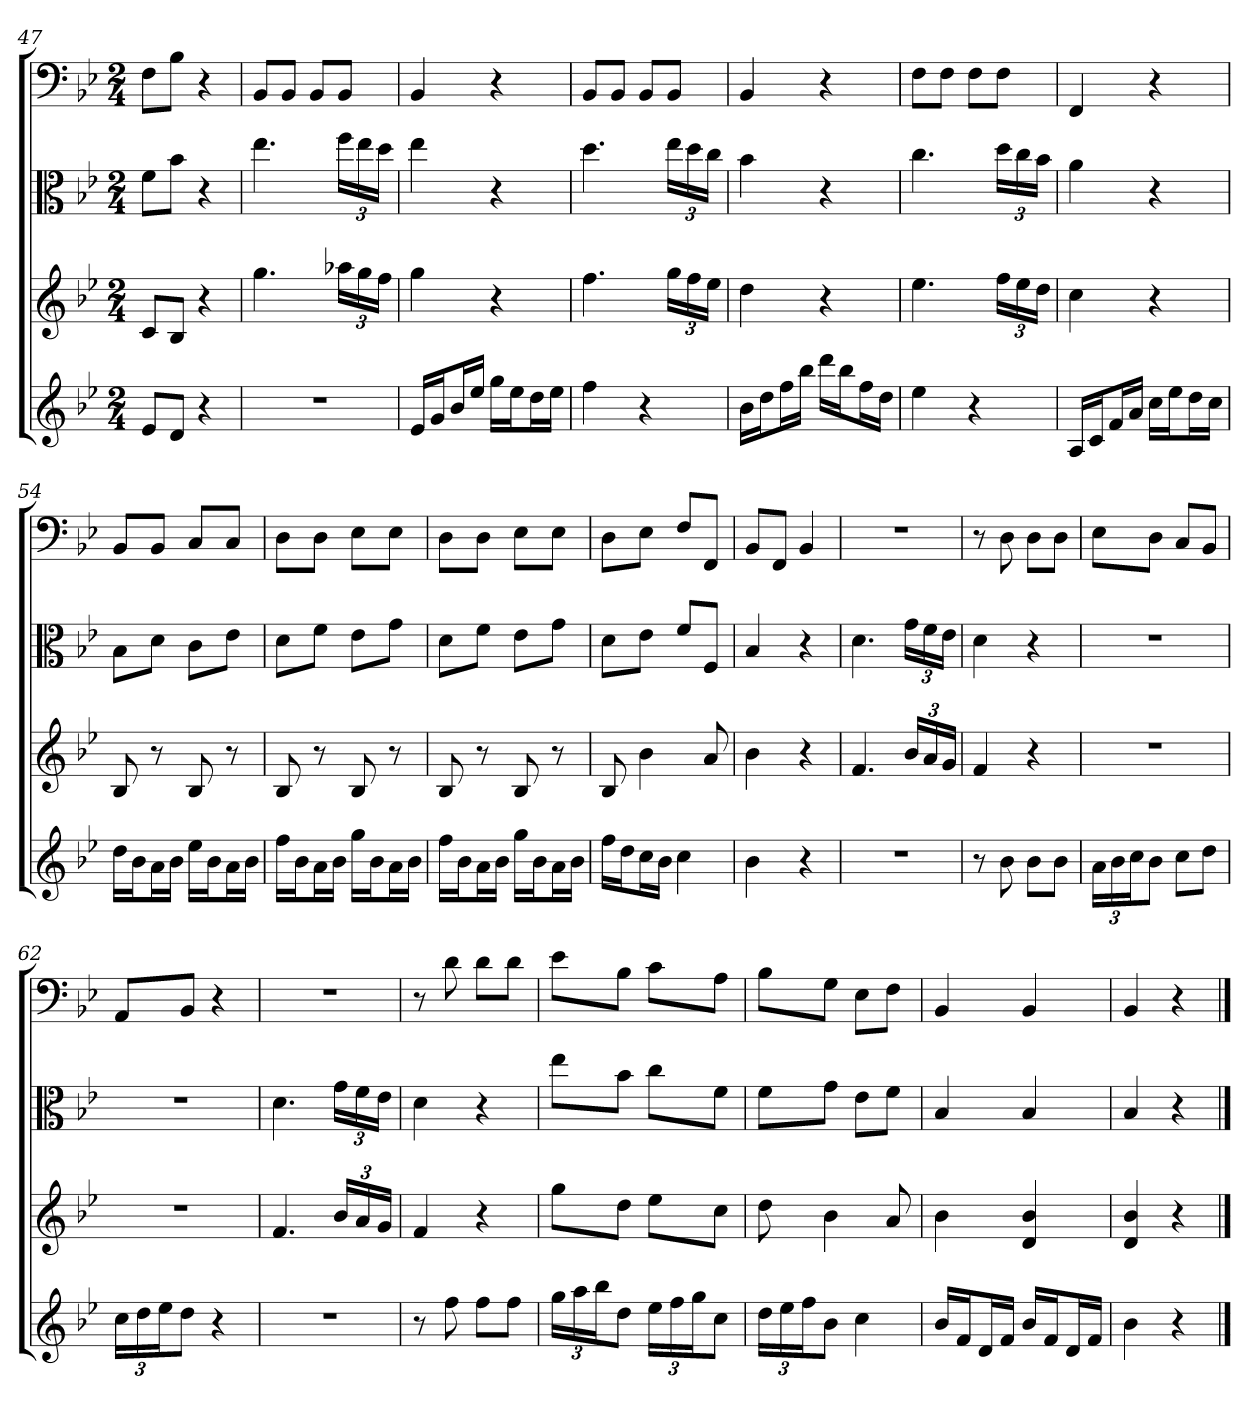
**kern	**kern	**kern	**kern
*part4	*part3	*part2	*part1
*staff4	*staff3	*staff2	*staff1
*	*	*clefC3	*clefF4
*k[b-e-]	*k[b-e-]	*k[b-e-]	*k[b-e-]
*B-:	*B-:	*B-:	*B-:
*M2/4	*M2/4	*M2/4	*M2/4
=47	=47	=47	=47
8e-L	8cL	8f\L	8F\L
8dJ	8B-J	8b-\J	8B-\J
4r	4r	4r	4r
=48	=48	=48	=48
2r	4.gg	4.ee-	8BB-/L
.	.	.	8BB-/J
.	.	.	8BB-/L
.	24aa-XLL	24ff\LL	8BB-/J
.	24gg	24ee-\	.
.	24ffJJ	24dd\JJ	.
=49	=49	=49	=49
16e-LL	4gg	4ee-	4BB-
16gJ	.	.	.
16b-L	.	.	.
16ee-JJ	.	.	.
16ggLL	4r	4r	4r
16ee-J	.	.	.
16ddL	.	.	.
16ee-JJ	.	.	.
=50	=50	=50	=50
4ff	4.ff	4.dd	8BB-/L
.	.	.	8BB-/J
4r	.	.	8BB-/L
.	24ggLL	24ee-\LL	8BB-/J
.	24ff	24dd\	.
.	24ee-JJ	24cc\JJ	.
=51	=51	=51	=51
16b-LL	4dd	4b-	4BB-
16ddJ	.	.	.
16ffL	.	.	.
16bb-JJ	.	.	.
16dddLL	4r	4r	4r
16bb-J	.	.	.
16ffL	.	.	.
16ddJJ	.	.	.
=52	=52	=52	=52
4ee-	4.ee-	4.cc	8F\L
.	.	.	8F\J
4r	.	.	8F\L
.	24ffLL	24dd\LL	8F\J
.	24ee-	24cc\	.
.	24ddJJ	24b-\JJ	.
=53	=53	=53	=53
16ALL	4cc	4a	4FF
16cJ	.	.	.
16fL	.	.	.
16aJJ	.	.	.
16ccLL	4r	4r	4r
16ee-J	.	.	.
16ddL	.	.	.
16ccJJ	.	.	.
=54	=54	=54	=54
16ddLL	8B-	8B-\L	8BB-/L
16b-J	.	.	.
16aL	8r	8d\J	8BB-/J
16b-JJ	.	.	.
16ee-LL	8B-	8c\L	8C/L
16b-J	.	.	.
16aL	8r	8e-\J	8C/J
16b-JJ	.	.	.
=55	=55	=55	=55
16ffLL	8B-	8d\L	8D\L
16b-J	.	.	.
16aL	8r	8f\J	8D\J
16b-JJ	.	.	.
16ggLL	8B-	8e-\L	8E-\L
16b-J	.	.	.
16aL	8r	8g\J	8E-\J
16b-JJ	.	.	.
=56	=56	=56	=56
16ffLL	8B-	8d\L	8D\L
16b-J	.	.	.
16aL	8r	8f\J	8D\J
16b-JJ	.	.	.
16ggLL	8B-	8e-\L	8E-\L
16b-J	.	.	.
16aL	8r	8g\J	8E-\J
16b-JJ	.	.	.
=57	=57	=57	=57
16ffLL	8B-	8d\L	8D\L
16ddJ	.	.	.
16ccL	4b-	8e-\J	8E-\J
16b-JJ	.	.	.
4cc	.	8f/L	8F/L
.	8a	8F/J	8FF/J
=58	=58	=58	=58
4b-	4b-	4B-	8BB-/L
.	.	.	8FF/J
4r	4r	4r	4BB-
=59	=59	=59	=59
2r	4.f	4.d	2r
.	24b-LL	24g\LL	.
.	24a	24f\	.
.	24gJJ	24e-\JJ	.
=60	=60	=60	=60
8r	4f	4d	8r
8b-	.	.	8D
8b-L	4r	4r	8D\L
8b-J	.	.	8D\J
=61	=61	=61	=61
24aLL	2r	2r	8E-\L
24b-	.	.	.
24ccJ	.	.	.
8b-J	.	.	8D\J
8ccL	.	.	8C/L
8ddJ	.	.	8BB-/J
=62	=62	=62	=62
24ccLL	2r	2r	8AA/L
24dd	.	.	.
24ee-J	.	.	.
8ddJ	.	.	8BB-/J
4r	.	.	4r
=63	=63	=63	=63
2r	4.f	4.d	2r
.	24b-LL	24g\LL	.
.	24a	24f\	.
.	24gJJ	24e-\JJ	.
=64	=64	=64	=64
8r	4f	4d	8r
8ff	.	.	8d
8ffL	4r	4r	8d\L
8ffJ	.	.	8d\J
=65	=65	=65	=65
24ggLL	8ggL	8ee-\L	8e-\L
24aa	.	.	.
24bb-J	.	.	.
8ddJ	8ddJ	8b-\J	8B-\J
24ee-LL	8ee-L	8cc\L	8c\L
24ff	.	.	.
24ggJ	.	.	.
8ccJ	8ccJ	8f\J	8A\J
=66	=66	=66	=66
24ddLL	8dd	8f\L	8B-\L
24ee-	.	.	.
24ffJ	.	.	.
8b-J	4b-	8g\J	8G\J
4cc	.	8e-\L	8E-\L
.	8a	8f\J	8F\J
=67	=67	=67	=67
16b-LL	4b-	4B-	4BB-
16fJ	.	.	.
16dL	.	.	.
16fJJ	.	.	.
16b-LL	4d 4b-	4B-	4BB-
16fJ	.	.	.
16dL	.	.	.
16fJJ	.	.	.
=68	=68	=68	=68
4b-	4d 4b-	4B-	4BB-
4r	4r	4r	4r
==	==	==	==
*-	*-	*-	*-
